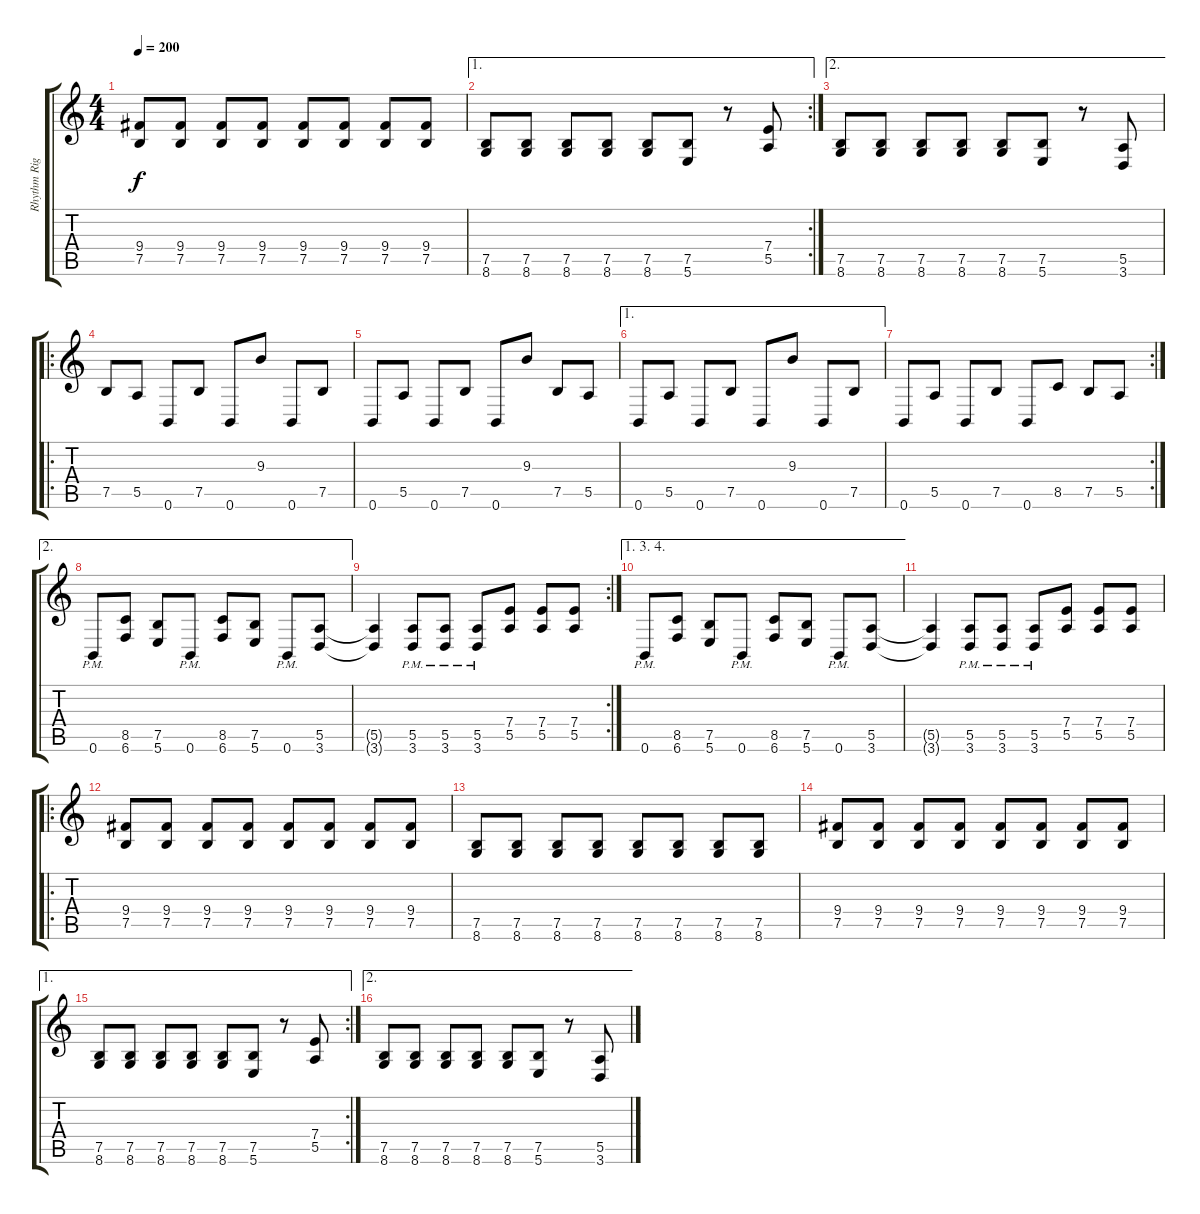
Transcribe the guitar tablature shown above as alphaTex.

\track ("Rhythm Right" "Rhythm Rig") {instrument overdrivenguitar}
\staff {score tabs}
\tuning (B3 Gb3 D3 A2 E2 B1) {hide}
\ts (4 4)
\tempo 200
\clef g2
\ks c
(9.4 7.5).8{dy f} (9.4 7.5).8 (9.4 7.5).8 (9.4 7.5).8 (9.4 7.5).8 (9.4 7.5).8 (9.4 7.5).8 (9.4 7.5).8 |
\ae 1
\rc 2
(7.5 8.6).8 (7.5 8.6).8 (7.5 8.6).8 (7.5 8.6).8 (7.5 8.6).8 (7.5 5.6).8 r.8 (7.4 5.5).8 |
\ae 2
(7.5 8.6).8 (7.5 8.6).8 (7.5 8.6).8 (7.5 8.6).8 (7.5 8.6).8 (7.5 5.6).8 r.8 (5.5 3.6).8 |
\ro
7.5.8 5.5.8 0.6.8 7.5.8 0.6.8 9.3.8 0.6.8 7.5.8 |
0.6.8 5.5.8 0.6.8 7.5.8 0.6.8 9.3.8 7.5.8 5.5.8 |
\ae 1
0.6.8 5.5.8 0.6.8 7.5.8 0.6.8 9.3.8 0.6.8 7.5.8 |
\rc 2
0.6.8 5.5.8 0.6.8 7.5.8 0.6.8 8.5.8 7.5.8 5.5.8 |
\ae 2
0.6{pm}.8 (8.5 6.6).8 (7.5 5.6).8 0.6{pm}.8 (8.5 6.6).8 (7.5 5.6).8 0.6{pm}.8 (5.5 3.6).8 |
\rc 2
(5.5{t} 3.6{t}).4 (5.5{pm} 3.6{pm}).8 (5.5{pm} 3.6{pm}).8 (5.5{pm} 3.6{pm}).8 (7.4 5.5).8 (7.4 5.5).8 (7.4 5.5).8 |
\ae (1 3 4)
0.6{pm}.8 (8.5 6.6).8 (7.5 5.6).8 0.6{pm}.8 (8.5 6.6).8 (7.5 5.6).8 0.6{pm}.8 (5.5 3.6).8 |
(5.5{t} 3.6{t}).4 (5.5{pm} 3.6{pm}).8 (5.5{pm} 3.6{pm}).8 (5.5{pm} 3.6{pm}).8 (7.4 5.5).8 (7.4 5.5).8 (7.4 5.5).8 |
\ro
(9.4 7.5).8 (9.4 7.5).8 (9.4 7.5).8 (9.4 7.5).8 (9.4 7.5).8 (9.4 7.5).8 (9.4 7.5).8 (9.4 7.5).8 |
(7.5 8.6).8 (7.5 8.6).8 (7.5 8.6).8 (7.5 8.6).8 (7.5 8.6).8 (7.5 8.6).8 (7.5 8.6).8 (7.5 8.6).8 |
(9.4 7.5).8 (9.4 7.5).8 (9.4 7.5).8 (9.4 7.5).8 (9.4 7.5).8 (9.4 7.5).8 (9.4 7.5).8 (9.4 7.5).8 |
\ae 1
\rc 2
(7.5 8.6).8 (7.5 8.6).8 (7.5 8.6).8 (7.5 8.6).8 (7.5 8.6).8 (7.5 5.6).8 r.8 (7.4 5.5).8 |
\ae 2
(7.5 8.6).8 (7.5 8.6).8 (7.5 8.6).8 (7.5 8.6).8 (7.5 8.6).8 (7.5 5.6).8 r.8 (5.5 3.6).8
